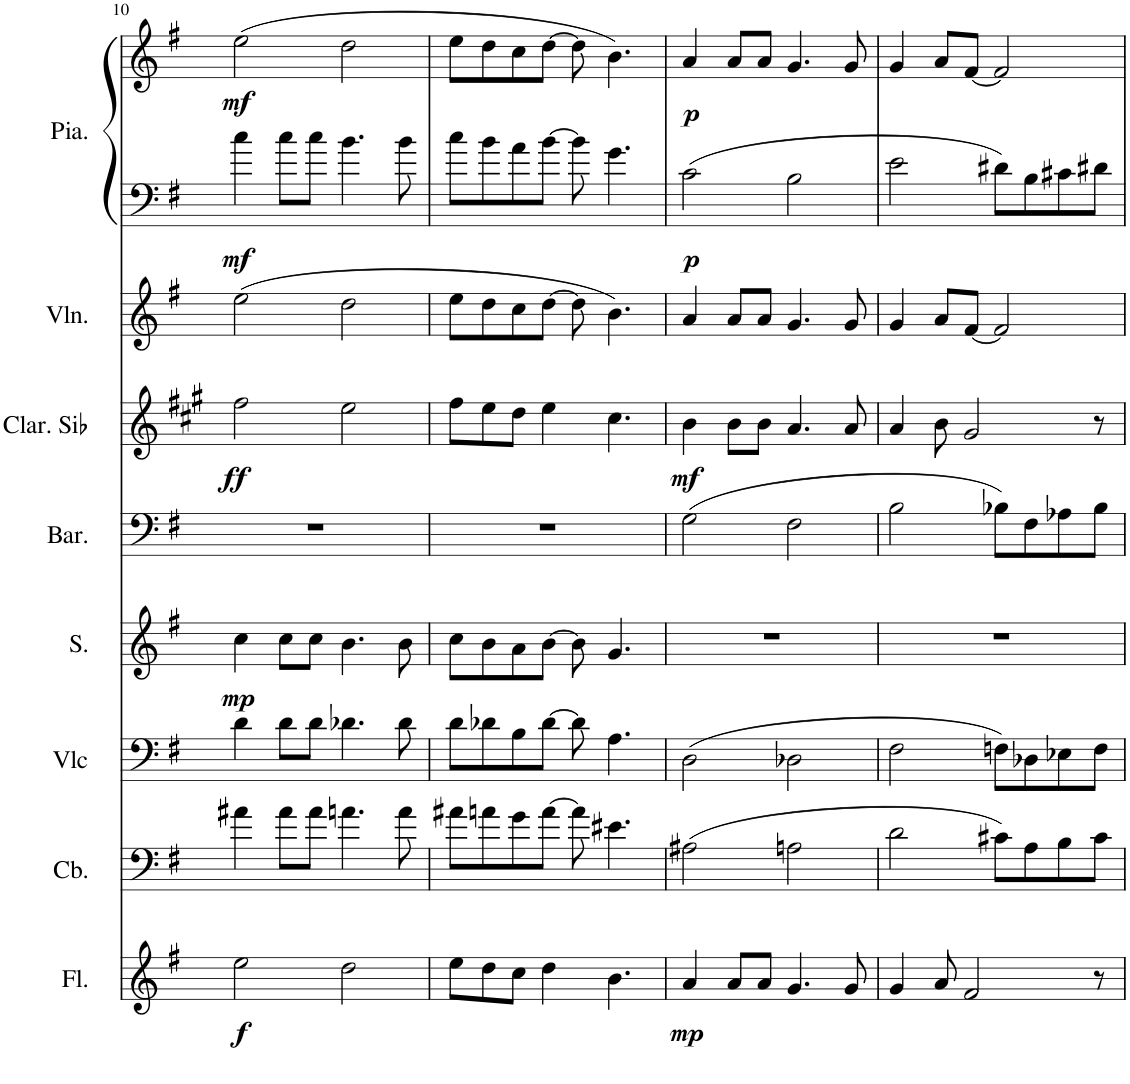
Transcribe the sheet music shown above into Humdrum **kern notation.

**kern	**dynam	**kern	**kern	**kern	**dynam	**kern	**kern	**dynam	**kern	**kern	**kern	**dynam
*part8	*part8	*part7	*part6	*part5	*part5	*part4	*part3	*part3	*part2	*part1	*part1	*part1
*staff9	*staff9	*staff8	*staff7	*staff6	*staff6	*staff5	*staff4	*staff4	*staff3	*staff2	*staff1	*staff1/2
*I"Flûte	*	*I"Contrebasse	*I"Violoncelle	*I"Soprano	*	*I"Baryton	*I"Clarinette en Sib	*	*I"Violon	*I"Piano	*	*
*I'Fl.	*	*I'Cb.	*I'Vlc	*I'S.	*	*I'Bar.	*I'Clar. Sib	*	*I'Vln.	*I'Pia.	*	*
!!LO:PB:g=z
*clefG2	*	*clefF4	*clefF4	*clefG2	*	*clefF4	*clefG2	*	*clefG2	*clefF4	*clefG2	*
*	*	*Trd7c12	*	*	*	*	*Trd1c2	*	*	*	*	*
*k[f#]	*	*k[f#]	*k[f#]	*k[f#]	*	*k[f#]	*k[f#c#g#]	*	*k[f#]	*k[f#]	*k[f#]	*
*M4/4	*	*M4/4	*M4/4	*M4/4	*	*M4/4	*M4/4	*	*M4/4	*M4/4	*M4/4	*
=10	=10	=10	=10	=10	=10	=10	=10	=10	=10	=10	=10	=10
!	!LO:DY:b	!	!	!	!LO:DY:b	!	!	!LO:DY:b	!	!	!	!LO:DY:b=2
!	!	!	!	!	!	!	!	!	!	!	!	!LO:DY:n=1:b
2ee\	f	4a#X\	4d\	4cc\	mp	1r	2ff#\	ff	(2ee\	4cc\	(2ee\	mf mf
.	.	8a#\L	8d\L	8cc\L	.	.	.	.	.	8cc\L	.	.
.	.	8a#\J	8d\J	8cc\J	.	.	.	.	.	8cc\J	.	.
2dd\	.	4.an\	4.d-X\	4.b\	.	.	2ee\	.	2dd\	4.b\	2dd\	.
.	.	8a\	8d-\	8b\	.	.	.	.	.	8b\	.	.
=11	=11	=11	=11	=11	=11	=11	=11	=11	=11	=11	=11	=11
8ee\L	.	8a#X\L	8d\L	8cc\L	.	1r	8ff#\L	.	8ee\L	8cc\L	8ee\L	.
8dd\	.	8an\	8d-X\	8b\	.	.	8ee\	.	8dd\	8b\	8dd\	.
8cc\J	.	8g\	8B\	8a\	.	.	8dd\J	.	8cc\	8a\	8cc\	.
4dd\	.	[8a\J	[8d-\J	[8b\J	.	.	4ee\	.	[8dd\J	[8b\J	[8dd\J	.
.	.	8a\]	8d-\]	8b\]	.	.	.	.	8dd\]	8b\]	8dd\]	.
4.b\	.	4.e#X\	4.A\	4.g/	.	.	4.cc#\	.	4.b\)	4.g\	4.b\)	.
=12	=12	=12	=12	=12	=12	=12	=12	=12	=12	=12	=12	=12
!	!LO:DY:b	!	!	!	!	!	!	!LO:DY:b	!	!	!	!LO:DY:b=2
!	!	!	!	!	!	!	!	!	!	!	!	!LO:DY:n=1:b
4a/	mp	(2A#X\	(2D\	1r	.	(2G\	4b\	mf	4a/	2c\	4a/	p p
8a/L	.	.	.	.	.	.	8b\L	.	8a/L	.	8a/L	.
8a/J	.	.	.	.	.	.	8b\J	.	8a/J	.	8a/J	.
4.g/	.	2An\	2D-X\	.	.	2F#\	4.a/	.	4.g/	2B\	4.g/	.
8g/	.	.	.	.	.	.	8a/	.	8g/	.	8g/	.
=13	=13	=13	=13	=13	=13	=13	=13	=13	=13	=13	=13	=13
4g/	.	2d\	2F#\	1r	.	2B\	4a/	.	4g/	2e\	4g/	.
8a/	.	.	.	.	.	.	8b\	.	8a/L	.	8a/L	.
2f#/	.	.	.	.	.	.	2g#/	.	[8f#/J	.	[8f#/J	.
.	.	8c#X\L)	8Fn\L)	.	.	8B-X\L)	.	.	2f#/]	8d#X\L	2f#/]	.
.	.	8A\	8D-X\	.	.	8F#\	.	.	.	8B\	.	.
.	.	8B\	8E-X\	.	.	8A-X\	.	.	.	8c#X\	.	.
8r	.	8c#\J	8F\J	.	.	8B-\J	8r	.	.	8d#X\J	.	.
=	=	=	=	=	=	=	=	=	=	=	=	=
*-	*-	*-	*-	*-	*-	*-	*-	*-	*-	*-	*-	*-
